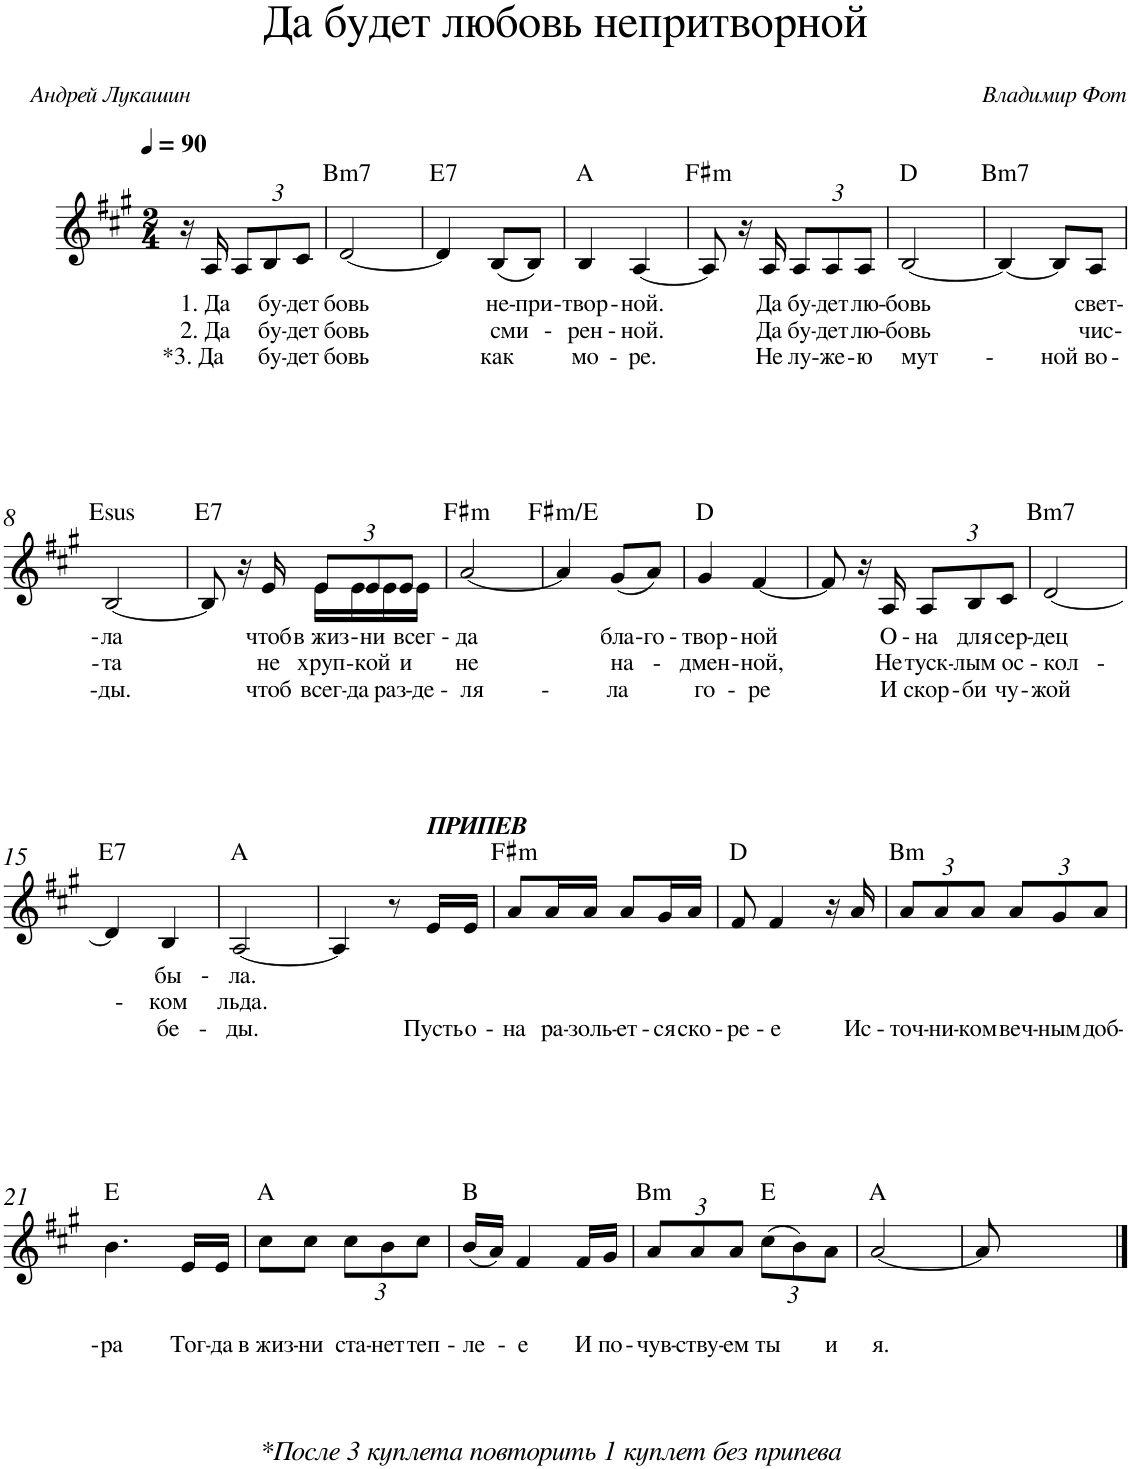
**kern	**text	**text	**text	**harte
*part1	*part1	*part1	*part1	*part1
*staff1	*staff1	*staff1	*staff1	*
*I"P1	*	*	*	*
*clefG2	*	*	*	*
*k[f#c#g#]	*	*	*	*
*A:	*	*	*	*
*M2/4	*	*	*	*
*MM90	*	*	*	*
=1	=1	=1	=1	=1
16r	.	.	.	.
!	!LO:LY:b	!LO:LY:b	!LO:LY:b	!
16A/	1. Да	2. Да	\*3. Да	.
*Xbrackettup	*	*	*	*
12A/L	.	.	.	.
!	!LO:LY:b	!LO:LY:b	!LO:LY:b	!
12B/	бу-	бу-	бу-	.
!	!LO:LY:b	!LO:LY:b	!LO:LY:b	!
12c#/J	-дет	-дет	-дет	.
=2	=2	=2	=2	=2
!	!LO:LY:b	!LO:LY:b	!LO:LY:b	!LO:H:kt=m7
[<2d/	-бовь	-бовь	-бовь	B:min7
=3	=3	=3	=3	=3
!	!	!	!	!LO:H:kt=7
4d/]	.	.	.	E:7
!	!LO:LY:b	!LO:LY:b	!LO:LY:b	!
(<8B/L	не-	сми-	как	.
!	!LO:LY:b	!	!	!
8B/J)	-при-	.	.	.
=4	=4	=4	=4	=4
!	!LO:LY:b	!LO:LY:b	!LO:LY:b	!
4B/	-твор-	-рен-	мо-	A:maj
!	!LO:LY:b	!LO:LY:b	!LO:LY:b	!
[<4A/	-ной.	-ной.	-ре.	.
=5	=5	=5	=5	=5
!	!	!	!	!LO:H:kt=m
8A/]	.	.	.	F#:min
16r	.	.	.	.
!	!LO:LY:b	!LO:LY:b	!LO:LY:b	!
16A/	Да	Да	Не	.
!	!LO:LY:b	!LO:LY:b	!LO:LY:b	!
12A/L	бу-	бу-	лу-	.
!	!LO:LY:b	!LO:LY:b	!LO:LY:b	!
12A/	-дет	-дет	-же-	.
!	!LO:LY:b	!LO:LY:b	!LO:LY:b	!
12A/J	лю-	лю-	-ю	.
=6	=6	=6	=6	=6
!	!LO:LY:b	!LO:LY:b	!LO:LY:b	!
[<2B/	-бовь	-бовь	мут-	D:maj
=7	=7	=7	=7	=7
!	!	!	!	!LO:H:kt=m7
4B/_	.	.	.	B:min7
!	!	!	!LO:LY:b	!
8B/L]	.	.	-ной	.
!	!LO:LY:b	!LO:LY:b	!LO:LY:b	!
8A/J	свет-	чис-	во-	.
!!LO:LB:g=z
=8	=8	=8	=8	=8
!	!LO:LY:b	!LO:LY:b	!LO:LY:b	!LO:H:kt=sus
[<2B/	-ла	-та	-ды.	E:sus4
=9	=9	=9	=9	=9
*^	*	*	*	*
!	!	!	!	!	!LO:H:kt=7
8B/]	8ryy	.	.	.	E:7
16r	16ryy	.	.	.	.
!	!	!LO:LY:b	!LO:LY:b	!LO:LY:b	!
16e/	16ryy	чтоб	не	чтоб	.
!	!	!LO:LY:b	!LO:LY:b	!	!
!	!	!	!	!LO:LY:b	!
12e/L	16e\LL	.	.	всег-	.
!	!	!	!	!LO:LY:b	!
.	16e\	.	.	-да	.
!	!	!LO:LY:b	!LO:LY:b	!	!
12e/	.	-ни	-кой	.	.
!	!	!	!	!LO:LY:b	!
.	16e\	.	.	раз-	.
!	!	!LO:LY:b	!LO:LY:b	!	!
12e/J	.	всег-	и	.	.
!	!	!	!	!LO:LY:b	!
.	16e\JJ	.	.	-де -	.
=10	=10	=10	=10	=10	=10
!	!	!LO:LY:b	!LO:LY:b	!LO:LY:b	!LO:H:kt=m
*v	*v	*	*	*	*
[<2a/	-да	не	ля-	F#:min
=11	=11	=11	=11	=11
!	!	!	!	!LO:H:kt=m
4a/]	.	.	.	F#:min/b7
!	!LO:LY:b	!LO:LY:b	!LO:LY:b	!
(<8g#/L	бла-	на-	-ла	.
!	!LO:LY:b	!	!	!
8a/J)	-го-	.	.	.
=12	=12	=12	=12	=12
!	!LO:LY:b	!LO:LY:b	!LO:LY:b	!
4g#/	-твор-	-дмен-	го-	D:maj
!	!LO:LY:b	!LO:LY:b	!LO:LY:b	!
[<4f#/	-ной	-ной,	-ре	.
=13	=13	=13	=13	=13
8f#/]	.	.	.	.
16r	.	.	.	.
!	!LO:LY:b	!LO:LY:b	!LO:LY:b	!
16A/	О-	Не	И	.
!	!LO:LY:b	!LO:LY:b	!LO:LY:b	!
12A/L	-на	туск-	скор-	.
!	!LO:LY:b	!LO:LY:b	!LO:LY:b	!
12B/	для	-лым	-би	.
!	!LO:LY:b	!LO:LY:b	!LO:LY:b	!
12c#/J	сер-	ос-	чу-	.
=14	=14	=14	=14	=14
!	!LO:LY:b	!LO:LY:b	!LO:LY:b	!LO:H:kt=m7
[<2d/	-дец	-кол-	-жой	B:min7
!!LO:LB:g=z
=15	=15	=15	=15	=15
!	!	!	!	!LO:H:kt=7
4d/]	.	.	.	E:7
!	!LO:LY:b	!LO:LY:b	!LO:LY:b	!
4B/	бы-	-ком	бе-	.
=16	=16	=16	=16	=16
!	!LO:LY:b	!LO:LY:b	!LO:LY:b	!
[<2A/	-ла.	льда.	-ды.	A:maj
=17	=17	=17	=17	=17
4A/]	.	.	.	.
8r	.	.	.	.
!LO:TX:a:Bi:t=ПРИПЕВ	!	!	!	!
!	!	!	!LO:LY:b	!
16e/LL	.	.	Пусть	.
!	!	!	!LO:LY:b	!
16e/JJ	.	.	о-	.
=18	=18	=18	=18	=18
!	!	!	!LO:LY:b	!LO:H:kt=m
8a/L	.	.	-на	F#:min
!	!	!	!LO:LY:b	!
16a/L	.	.	ра-	.
!	!	!	!LO:LY:b	!
16a/JJ	.	.	-золь-	.
!	!	!	!LO:LY:b	!
8a/L	.	.	-ет-	.
!	!	!	!LO:LY:b	!
16g#/L	.	.	-ся	.
!	!	!	!LO:LY:b	!
16a/JJ	.	.	ско-	.
=19	=19	=19	=19	=19
!	!	!	!LO:LY:b	!
8f#/	.	.	-ре-	D:maj
!	!	!	!LO:LY:b	!
4f#/	.	.	-е	.
16r	.	.	.	.
!	!	!	!LO:LY:b	!
16a/	.	.	Ис-	.
=20	=20	=20	=20	=20
!	!	!	!LO:LY:b	!LO:H:kt=m
12a/L	.	.	-точ-	B:min
!	!	!	!LO:LY:b	!
12a/	.	.	-ни-	.
!	!	!	!LO:LY:b	!
12a/J	.	.	-ком	.
!	!	!	!LO:LY:b	!
12a/L	.	.	веч-	.
!	!	!	!LO:LY:b	!
12g#/	.	.	-ным	.
!	!	!	!LO:LY:b	!
12a/J	.	.	доб-	.
!!LO:LB:g=z
=21	=21	=21	=21	=21
!	!	!	!LO:LY:b	!
4.b\	.	.	-ра	E:maj
!	!	!	!LO:LY:b	!
16e/LL	.	.	Тог-	.
!	!	!	!LO:LY:b	!
16e/JJ	.	.	-да	.
=22	=22	=22	=22	=22
!LO:TX:b:i:t=*После 3 куплета повторить 1 куплет без припева	!	!	!	!
!	!	!	!LO:LY:b	!
8cc#\L	.	.	в жиз-	A:maj
!	!	!	!LO:LY:b	!
8cc#\J	.	.	-ни	.
!	!	!	!LO:LY:b	!
12cc#\L	.	.	ста-	.
!	!	!	!LO:LY:b	!
12b\	.	.	-нет	.
!	!	!	!LO:LY:b	!
12cc#\J	.	.	теп-	.
=23	=23	=23	=23	=23
!	!	!	!LO:LY:b	!
(<16b/LL	.	.	-ле-	B:maj
16a/JJ)	.	.	.	.
!	!	!	!LO:LY:b	!
4f#/	.	.	-е	.
!	!	!	!LO:LY:b	!
16f#/LL	.	.	И	.
!	!	!	!LO:LY:b	!
16g#/JJ	.	.	по-	.
=24	=24	=24	=24	=24
!	!	!	!LO:LY:b	!LO:H:kt=m
12a/L	.	.	-чув-	B:min
!	!	!	!LO:LY:b	!
12a/	.	.	-ству-	.
!	!	!	!LO:LY:b	!
12a/J	.	.	-ем	.
!	!	!	!LO:LY:b	!
(>12cc#\L	.	.	ты	E:maj
12b\)	.	.	.	.
!	!	!	!LO:LY:b	!
12a\J	.	.	и	.
=25	=25	=25	=25	=25
!	!	!	!LO:LY:b	!
[<2a/	.	.	я.	A:maj
=26	=26	=26	=26	=26
8a/]	.	.	.	.
8ryy	.	.	.	.
4ryy	.	.	.	.
==	==	==	==	==
*-	*-	*-	*-	*-
